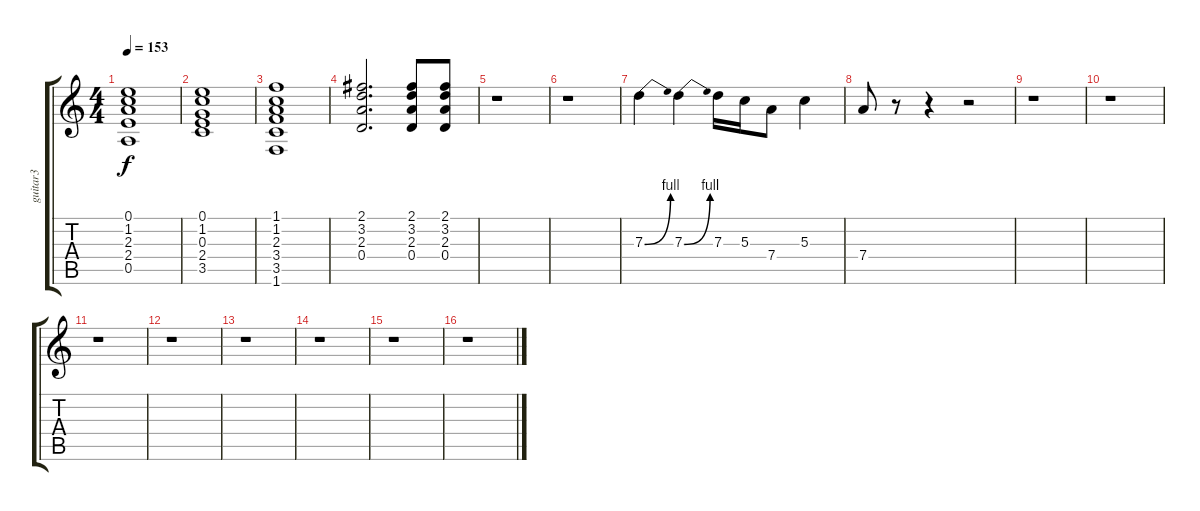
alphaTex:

\track ("guitar3" "guitar3") {instrument electricguitarclean}
\staff {score tabs}
\tuning (E4 B3 G3 D3 A2 E2) {hide}
\ts (4 4)
\tempo 153
\clef g2
\ks c
(0.1 1.2 2.3 2.4 0.5).1{dy f} |
(0.1 1.2 0.3 2.4 3.5).1 |
(1.1 1.2 2.3 3.4 3.5 1.6).1 |
(2.1 3.2 2.3 0.4).2{d} (2.1 3.2 2.3 0.4).8 (2.1 3.2 2.3 0.4).8 |
r.1 |
r.1 |
7.3{be (bend 0 0 60 4)}.4 7.3{be (bend 0 0 60 4)}.4 7.3.16 5.3.16 7.4.8 5.3.4 |
7.4.8 r.8 r.4 r.2 |
r.1 |
r.1 |
r.1 |
r.1 |
r.1 |
r.1 |
r.1 |
r.1
